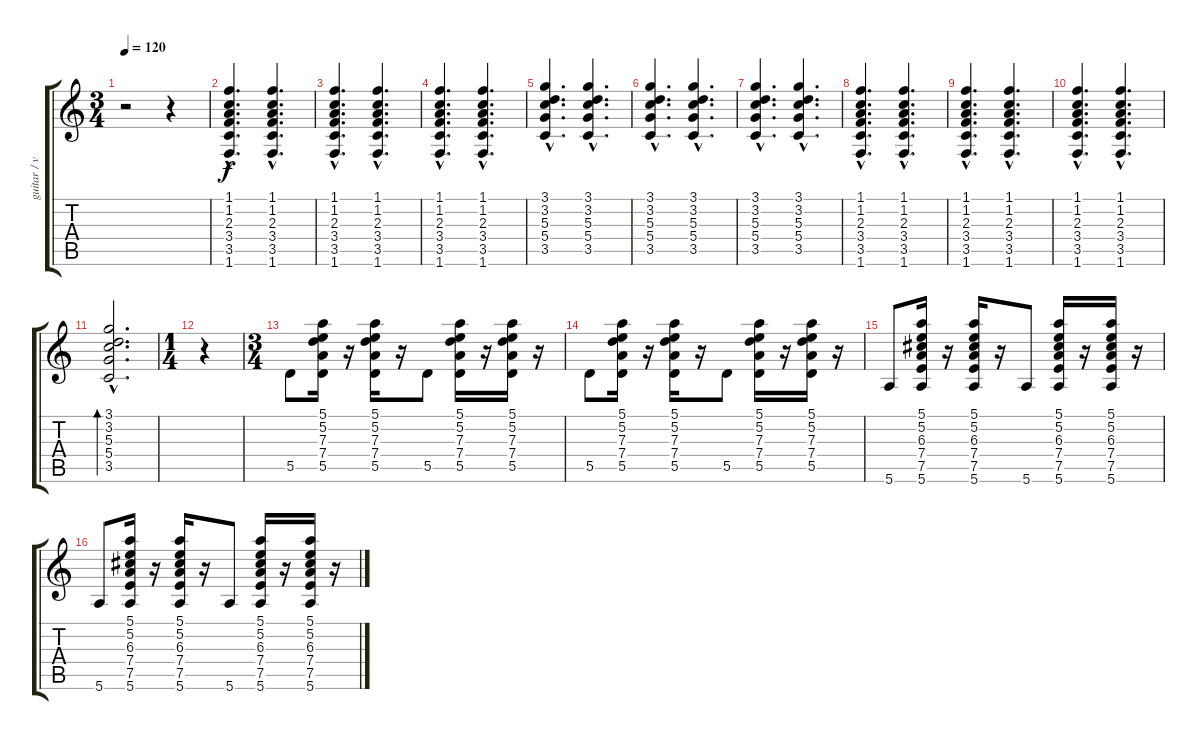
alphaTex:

\track ("guitar / voix" "guitar / v") {instrument acousticguitarnylon}
\staff {score tabs}
\tuning (E4 B3 G3 D3 A2 E2) {hide}
\ts (3 4)
\tempo 120
\clef g2
\ks c
r.2{dy f} r.4 |
(1.1{hac} 1.2{hac} 2.3{hac} 3.4{hac} 3.5{hac} 1.6{hac}).4{d} (1.1{hac} 1.2{hac} 2.3{hac} 3.4{hac} 3.5{hac} 1.6{hac}).4{d} |
(1.1{hac} 1.2{hac} 2.3{hac} 3.4{hac} 3.5{hac} 1.6{hac}).4{d} (1.1{hac} 1.2{hac} 2.3{hac} 3.4{hac} 3.5{hac} 1.6{hac}).4{d} |
(1.1{hac} 1.2{hac} 2.3{hac} 3.4{hac} 3.5{hac} 1.6{hac}).4{d} (1.1{hac} 1.2{hac} 2.3{hac} 3.4{hac} 3.5{hac} 1.6{hac}).4{d} |
(3.1{hac} 3.2{hac} 5.3{hac} 5.4{hac} 3.5{hac}).4{d} (3.1{hac} 3.2{hac} 5.3{hac} 5.4{hac} 3.5{hac}).4{d} |
(3.1{hac} 3.2{hac} 5.3{hac} 5.4{hac} 3.5{hac}).4{d} (3.1{hac} 3.2{hac} 5.3{hac} 5.4{hac} 3.5{hac}).4{d} |
(3.1{hac} 3.2{hac} 5.3{hac} 5.4{hac} 3.5{hac}).4{d} (3.1{hac} 3.2{hac} 5.3{hac} 5.4{hac} 3.5{hac}).4{d} |
(1.1{hac} 1.2{hac} 2.3{hac} 3.4{hac} 3.5{hac} 1.6{hac}).4{d} (1.1{hac} 1.2{hac} 2.3{hac} 3.4{hac} 3.5{hac} 1.6{hac}).4{d} |
(1.1{hac} 1.2{hac} 2.3{hac} 3.4{hac} 3.5{hac} 1.6{hac}).4{d} (1.1{hac} 1.2{hac} 2.3{hac} 3.4{hac} 3.5{hac} 1.6{hac}).4{d} |
(1.1{hac} 1.2{hac} 2.3{hac} 3.4{hac} 3.5{hac} 1.6{hac}).4{d} (1.1{hac} 1.2{hac} 2.3{hac} 3.4{hac} 3.5{hac} 1.6{hac}).4{d} |
(3.1{hac} 3.2{hac} 5.3{hac} 5.4{hac} 3.5{hac}).2{d bd 480} |
\ts (1 4)
r.4 |
\ts (3 4)
5.5.8 (5.1 5.2 7.3 7.4 5.5).16 r.16 (5.1 5.2 7.3 7.4 5.5).16 r.16 5.5.8 (5.1 5.2 7.3 7.4 5.5).16 r.16 (5.1 5.2 7.3 7.4 5.5).16 r.16 |
5.5.8 (5.1 5.2 7.3 7.4 5.5).16 r.16 (5.1 5.2 7.3 7.4 5.5).16 r.16 5.5.8 (5.1 5.2 7.3 7.4 5.5).16 r.16 (5.1 5.2 7.3 7.4 5.5).16 r.16 |
5.6.8 (5.1 5.2 6.3 7.4 7.5 5.6).16 r.16 (5.1 5.2 6.3 7.4 7.5 5.6).16 r.16 5.6.8 (5.1 5.2 6.3 7.4 7.5 5.6).16 r.16 (5.1 5.2 6.3 7.4 7.5 5.6).16 r.16 |
5.6.8 (5.1 5.2 6.3 7.4 7.5 5.6).16 r.16 (5.1 5.2 6.3 7.4 7.5 5.6).16 r.16 5.6.8 (5.1 5.2 6.3 7.4 7.5 5.6).16 r.16 (5.1 5.2 6.3 7.4 7.5 5.6).16 r.16
